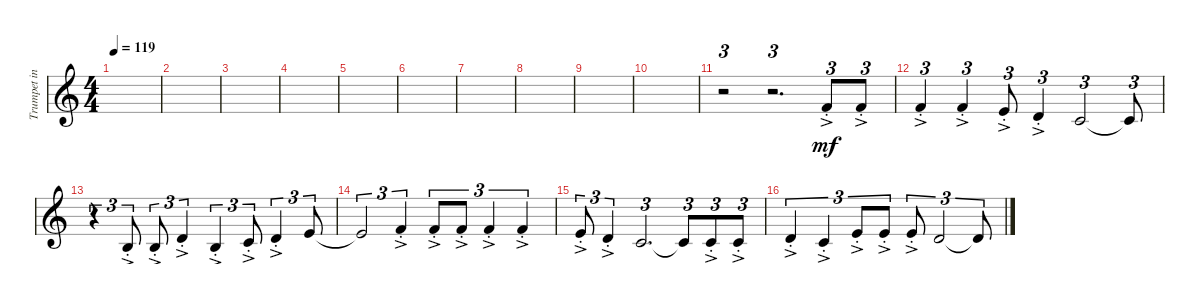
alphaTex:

\track ("Trumpet in C" "Trumpet in") {instrument trumpet}
\staff {score}
\tuning (E4 B3 G3 D3 A2 E2 B1) {hide}
\ts (4 4)
\tempo 119
\clef g2
\ks c
|
|
|
|
|
|
|
|
|
|
r.2{tu (3 2)} r.2{d tu (3 2)} 1.1{ac st}.8{tu (3 2) dy mf} 1.1{ac st}.8{tu (3 2)} |
1.1{ac st}.4{tu (3 2)} 1.1{ac st}.4{tu (3 2)} 0.1{ac st}.8{tu (3 2)} 3.2{ac st}.4{tu (3 2)} 1.2.2{tu (3 2)} 1.2{t}.8{tu (3 2)} |
r.4{tu (3 2)} 0.2{ac st}.8{tu (3 2)} 0.2{ac st}.8{tu (3 2)} 3.2{ac st}.4{tu (3 2)} 0.2{ac st}.4{tu (3 2)} 1.2{ac st}.8{tu (3 2)} 3.2{ac st}.4{tu (3 2)} 0.1.8{tu (3 2)} |
0.1{t}.2{tu (3 2)} 1.1{ac st}.4{tu (3 2)} 1.1{ac st}.8{tu (3 2)} 1.1{ac st}.8{tu (3 2)} 1.1{ac st}.4{tu (3 2)} 1.1{ac st}.4{tu (3 2)} |
0.1{ac st}.8{tu (3 2)} 3.2{ac st}.4{tu (3 2)} 1.2.2{d tu (3 2)} 1.2{t}.8{tu (3 2)} 1.2{ac st}.8{tu (3 2)} 1.2{ac st}.8{tu (3 2)} |
3.2{ac st}.4{tu (3 2)} 1.2{ac st}.4{tu (3 2)} 0.1{ac st}.8{tu (3 2)} 0.1{ac st}.8{tu (3 2)} 0.1{ac st}.8{tu (3 2)} 3.2.2{tu (3 2)} 3.2{t}.8{tu (3 2)}
